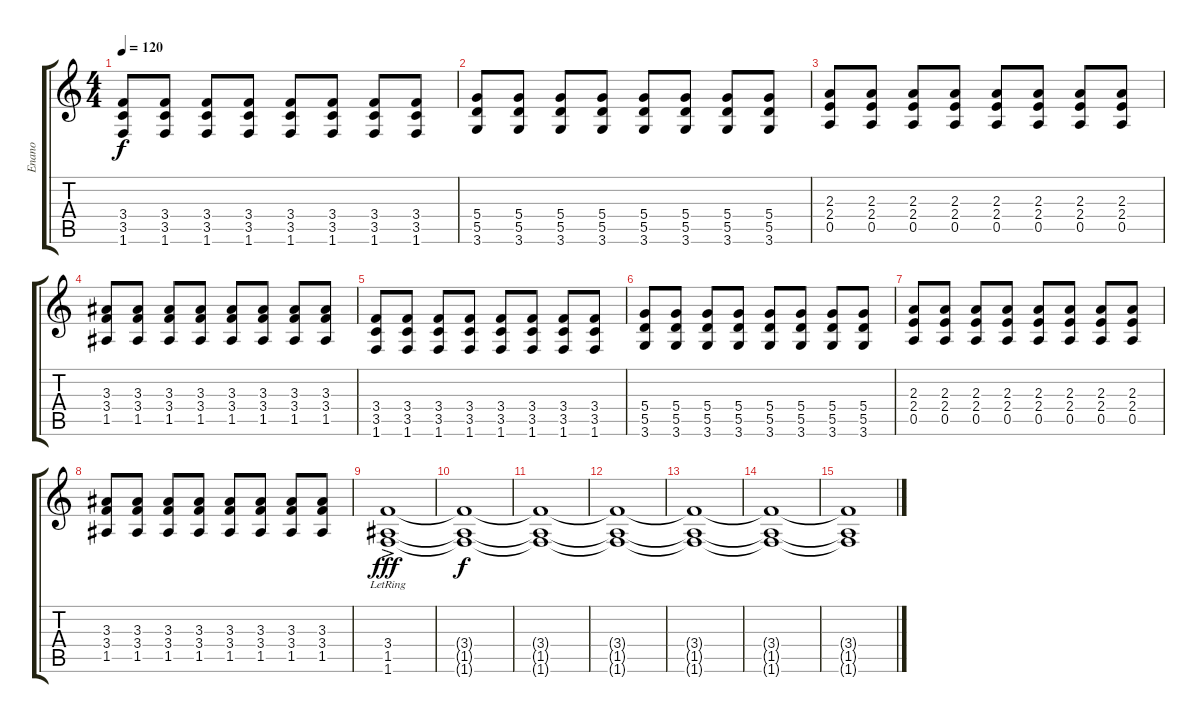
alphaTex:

\track ("Enano" "Enano") {instrument overdrivenguitar}
\staff {score tabs}
\tuning (E4 B3 G3 D3 A2 E2) {hide}
\ts (4 4)
\tempo 120
\clef g2
\ks c
(3.4 3.5 1.6).8{dy f} (3.4 3.5 1.6).8 (3.4 3.5 1.6).8 (3.4 3.5 1.6).8 (3.4 3.5 1.6).8 (3.4 3.5 1.6).8 (3.4 3.5 1.6).8 (3.4 3.5 1.6).8 |
(5.4 5.5 3.6).8 (5.4 5.5 3.6).8 (5.4 5.5 3.6).8 (5.4 5.5 3.6).8 (5.4 5.5 3.6).8 (5.4 5.5 3.6).8 (5.4 5.5 3.6).8 (5.4 5.5 3.6).8 |
(2.3 2.4 0.5).8 (2.3 2.4 0.5).8 (2.3 2.4 0.5).8 (2.3 2.4 0.5).8 (2.3 2.4 0.5).8 (2.3 2.4 0.5).8 (2.3 2.4 0.5).8 (2.3 2.4 0.5).8 |
(3.3 3.4 1.5).8 (3.3 3.4 1.5).8 (3.3 3.4 1.5).8 (3.3 3.4 1.5).8 (3.3 3.4 1.5).8 (3.3 3.4 1.5).8 (3.3 3.4 1.5).8 (3.3 3.4 1.5).8 |
(3.4 3.5 1.6).8 (3.4 3.5 1.6).8 (3.4 3.5 1.6).8 (3.4 3.5 1.6).8 (3.4 3.5 1.6).8 (3.4 3.5 1.6).8 (3.4 3.5 1.6).8 (3.4 3.5 1.6).8 |
(5.4 5.5 3.6).8 (5.4 5.5 3.6).8 (5.4 5.5 3.6).8 (5.4 5.5 3.6).8 (5.4 5.5 3.6).8 (5.4 5.5 3.6).8 (5.4 5.5 3.6).8 (5.4 5.5 3.6).8 |
(2.3 2.4 0.5).8 (2.3 2.4 0.5).8 (2.3 2.4 0.5).8 (2.3 2.4 0.5).8 (2.3 2.4 0.5).8 (2.3 2.4 0.5).8 (2.3 2.4 0.5).8 (2.3 2.4 0.5).8 |
(3.3 3.4 1.5).8 (3.3 3.4 1.5).8 (3.3 3.4 1.5).8 (3.3 3.4 1.5).8 (3.3 3.4 1.5).8 (3.3 3.4 1.5).8 (3.3 3.4 1.5).8 (3.3 3.4 1.5).8 |
(3.4{ac lr} 1.5 1.6{lr}).1{dy fff} |
(3.4{t} 1.5{t} 1.6{t}).1{dy f volume 11} |
(3.4{t} 1.5{t} 1.6{t}).1{volume 9} |
(3.4{t} 1.5{t} 1.6{t}).1{volume 7} |
(3.4{t} 1.5{t} 1.6{t}).1{volume 5} |
(3.4{t} 1.5{t} 1.6{t}).1{volume 3} |
(3.4{t} 1.5{t} 1.6{t}).1{volume 1}
